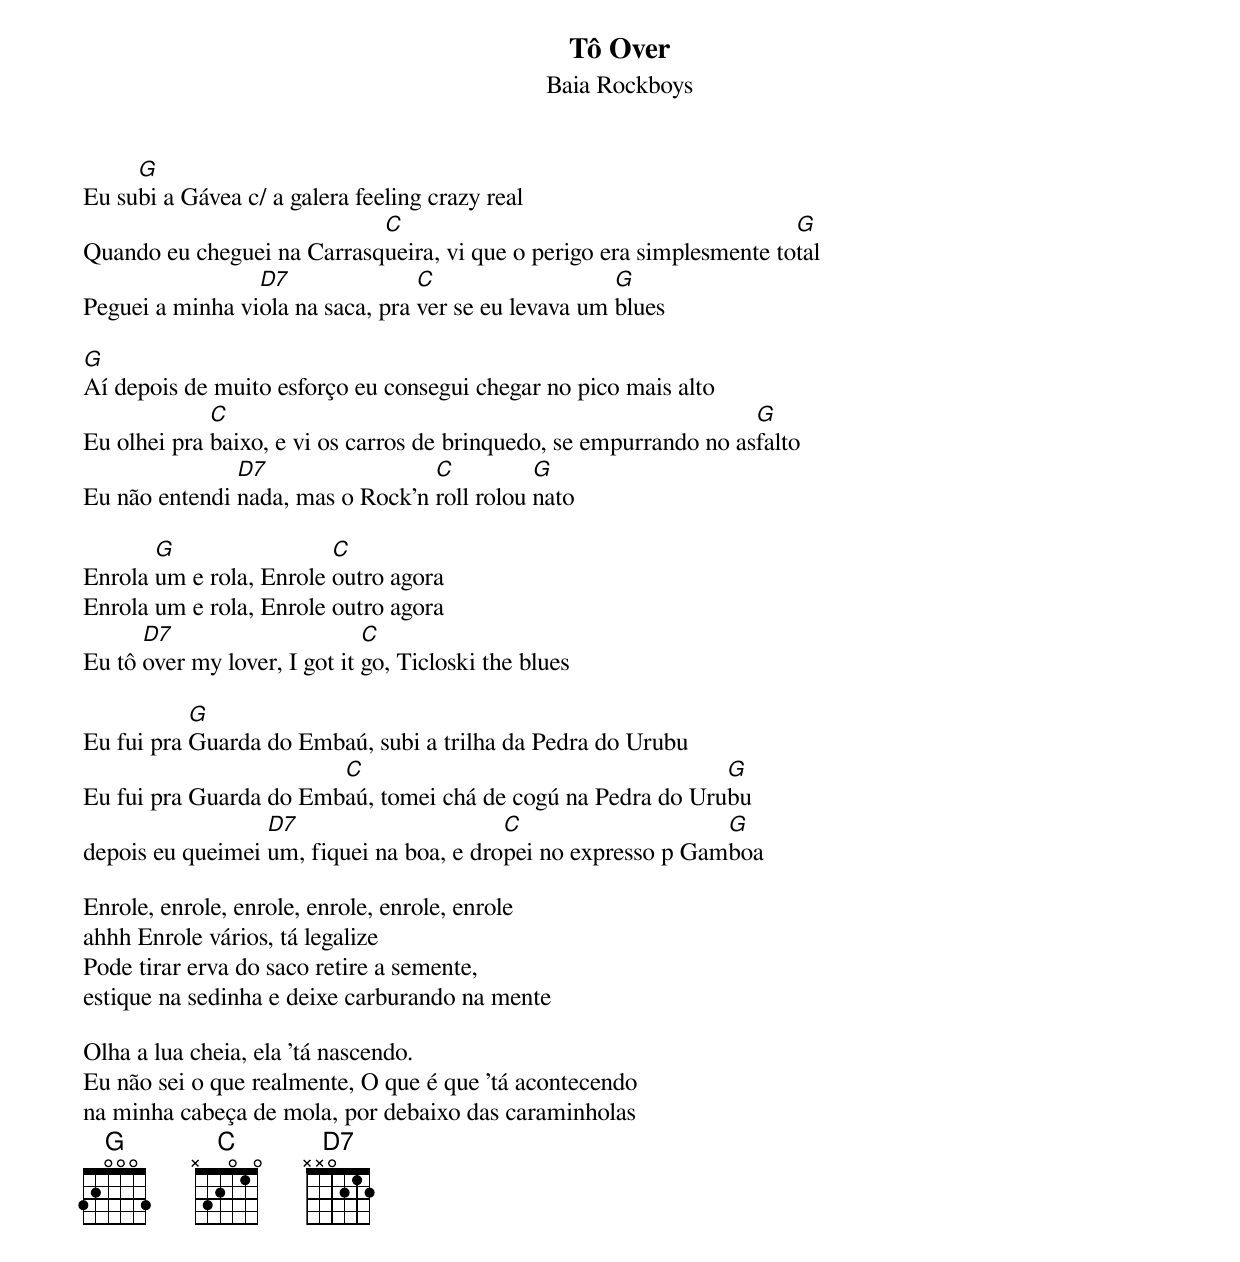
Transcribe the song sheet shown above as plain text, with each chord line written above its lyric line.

Tô Over
Baia Rockboys

     G
Eu subi a Gávea c/ a galera feeling crazy real
                            C                                         G
Quando eu cheguei na Carrasqueira, vi que o perigo era simplesmente total
                 D7               C                   G
Peguei a minha viola na saca, pra ver se eu levava um blues

G
Aí depois de muito esforço eu consegui chegar no pico mais alto
             C                                                      G
Eu olhei pra baixo, e vi os carros de brinquedo, se empurrando no asfalto
               D7                 C          G
Eu não entendi nada, mas o Rock'n roll rolou nato

       G                 C
Enrola um e rola, Enrole outro agora
Enrola um e rola, Enrole outro agora
      D7                      C
Eu tô over my lover, I got it go, Ticloski the blues

           G
Eu fui pra Guarda do Embaú, subi a trilha da Pedra do Urubu
                        C                                    G
Eu fui pra Guarda do Embaú, tomei chá de cogú na Pedra do Urubu
                  D7                      C                    G
depois eu queimei um, fiquei na boa, e dropei no expresso p Gamboa

Enrole, enrole, enrole, enrole, enrole, enrole
ahhh Enrole vários, tá legalize
Pode tirar erva do saco retire a semente,
estique na sedinha e deixe carburando na mente

Olha a lua cheia, ela 'tá nascendo.
Eu não sei o que realmente, O que é que 'tá acontecendo
na minha cabeça de mola, por debaixo das caraminholas
